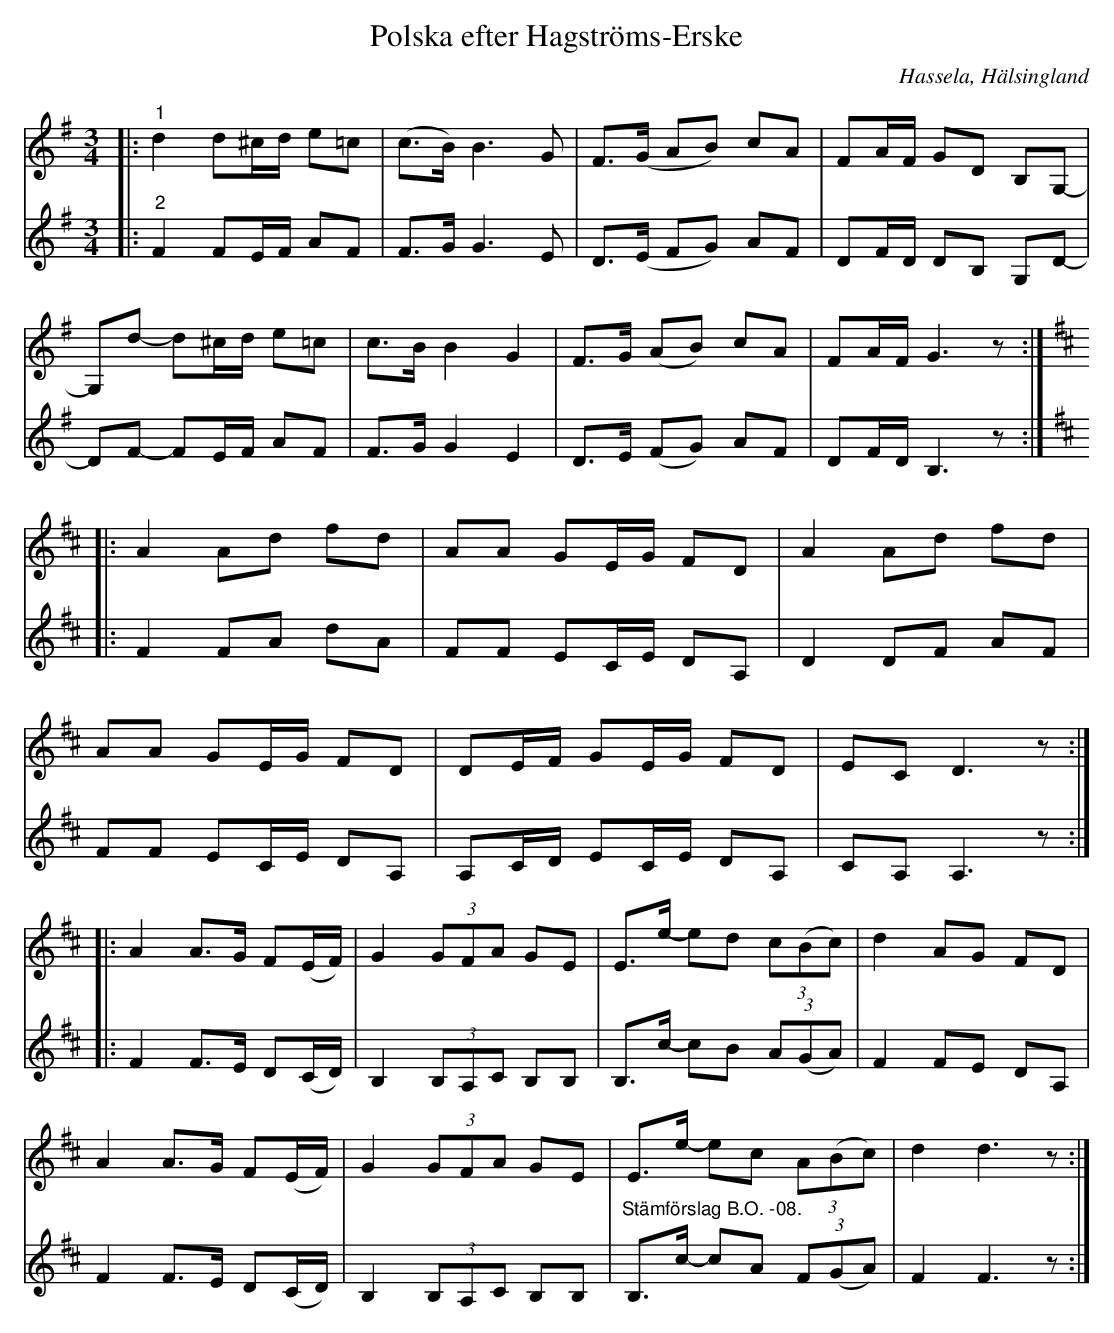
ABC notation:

X:1
T:Polska efter Hagströms-Erske
O:Hassela, Hälsingland
L:1/8
M:3/4
K:G
V:1
|:"^1" d2 d^c/d/ e=c | (c>B) B3 G | F>(G AB) cA | FA/F/ GD B,G,- |
G,d- d^c/d/ e=c | c>B B2 G2 | F>G (AB) cA | FA/F/ G3 z ::
[K:D] A2 Ad fd | AA GE/G/ FD | A2 Ad fd |
AA GE/G/ FD | DE/F/ GE/G/ FD | EC D3 z ::
A2 A>G F(E/F/) | G2 (3GFA GE | E>e- ed (3c(Bc) | d2 AG FD |
A2 A>G F(E/F/) | G2 (3GFA GE | E>e- ec (3A(Bc) | d2 d3 z :|
V:2
|:"^2" F2 FE/F/ AF | F>G G3 E | D>(E FG) AF | DF/D/ DB, G,D- |
DF- FE/F/ AF | F>G G2 E2 | D>E (FG) AF | DF/D/ B,3 z ::
[K:D] F2 FA dA | FF EC/E/ DA, | D2 DF AF |
FF EC/E/ DA, | A,C/D/ EC/E/ DA, | CA, A,3 z ::
F2 F>E D(C/D/) | B,2 (3B,A,C B,B, | B,>c- cB (3A(GA) | F2 FE DA, |
F2 F>E D(C/D/) | B,2 (3B,A,C B,B, | "^Stämförslag B.O. -08." B,>c- cA (3F(GA) | F2 F3 z :|
